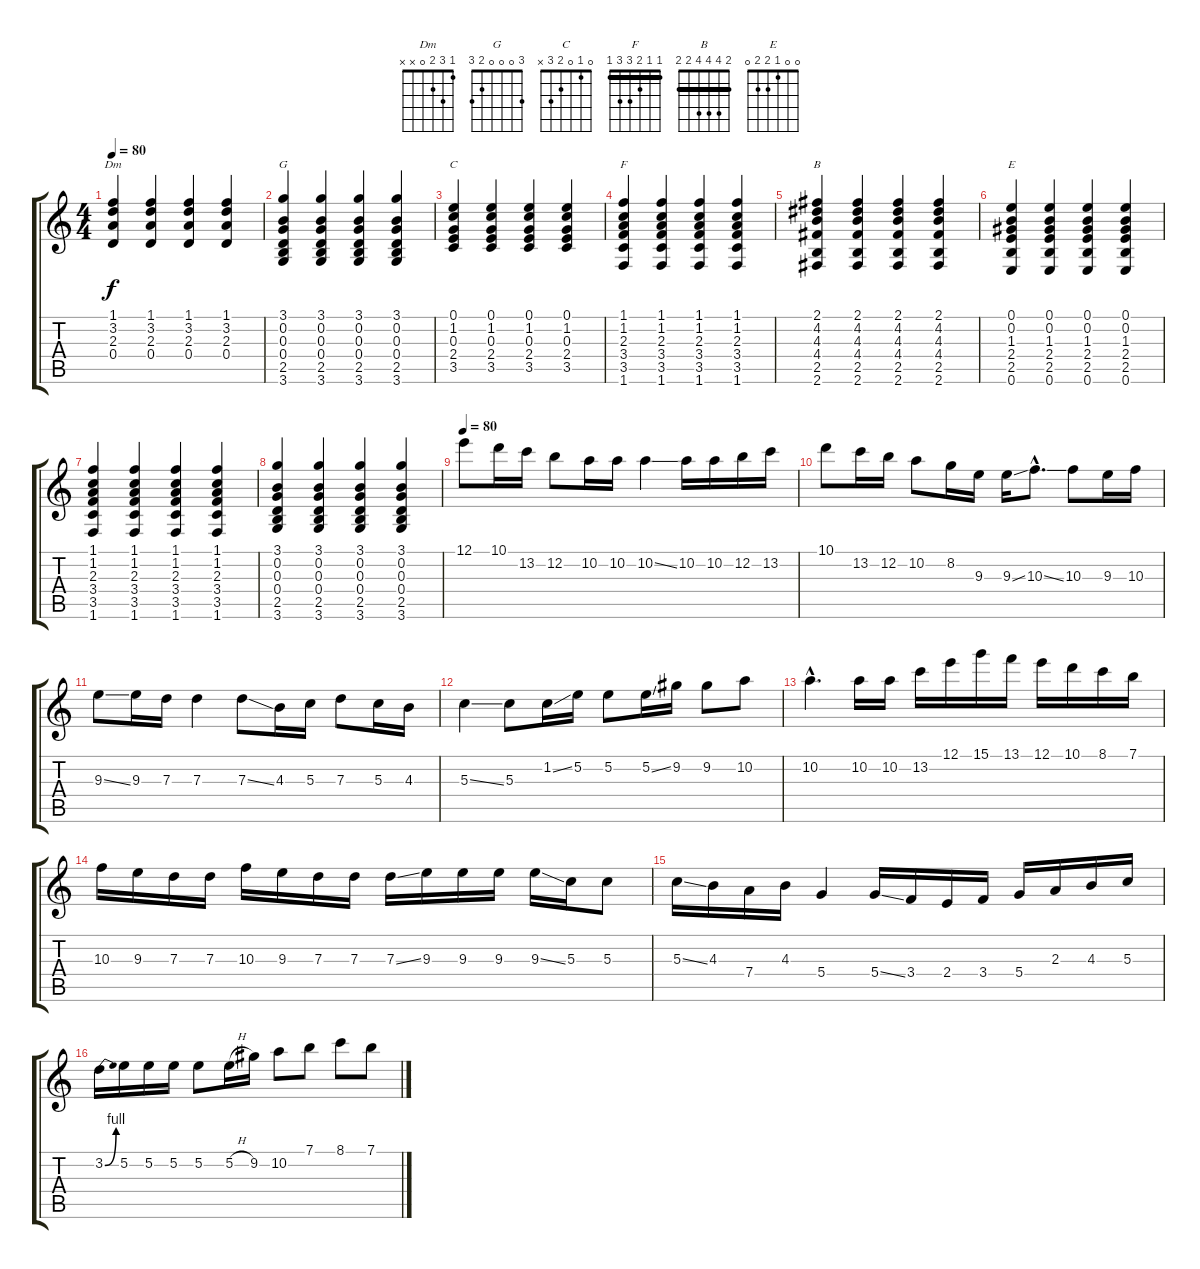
\track "" {instrument acousticguitarsteel}
\staff {score tabs}
\tuning (E4 B3 G3 D3 A2 E2) {hide}
\chord ("Dm" 1 3 2 0 x x)
\chord ("G" 3 0 0 0 2 3)
\chord ("C" 0 1 0 2 3 x)
\chord ("F" 1 1 2 3 3 1) {barre 1}
\chord ("B" 2 4 4 4 2 2) {barre 2}
\chord ("E" 0 0 1 2 2 0)
\ts (4 4)
\tempo 80
\clef g2
\ks c
(1.1 3.2 2.3 0.4).4{ch "Dm" dy f} (1.1 3.2 2.3 0.4).4 (1.1 3.2 2.3 0.4).4 (1.1 3.2 2.3 0.4).4 |
(3.1 0.2 0.3 0.4 2.5 3.6).4{ch "G"} (3.1 0.2 0.3 0.4 2.5 3.6).4 (3.1 0.2 0.3 0.4 2.5 3.6).4 (3.1 0.2 0.3 0.4 2.5 3.6).4 |
(0.1 1.2 0.3 2.4 3.5).4{ch "C"} (0.1 1.2 0.3 2.4 3.5).4 (0.1 1.2 0.3 2.4 3.5).4 (0.1 1.2 0.3 2.4 3.5).4 |
(1.1 1.2 2.3 3.4 3.5 1.6).4{ch "F"} (1.1 1.2 2.3 3.4 3.5 1.6).4 (1.1 1.2 2.3 3.4 3.5 1.6).4 (1.1 1.2 2.3 3.4 3.5 1.6).4 |
(2.1 4.2 4.3 4.4 2.5 2.6).4{ch "B"} (2.1 4.2 4.3 4.4 2.5 2.6).4 (2.1 4.2 4.3 4.4 2.5 2.6).4 (2.1 4.2 4.3 4.4 2.5 2.6).4 |
(0.1 0.2 1.3 2.4 2.5 0.6).4{ch "E"} (0.1 0.2 1.3 2.4 2.5 0.6).4 (0.1 0.2 1.3 2.4 2.5 0.6).4 (0.1 0.2 1.3 2.4 2.5 0.6).4 |
(1.1 1.2 2.3 3.4 3.5 1.6).4 (1.1 1.2 2.3 3.4 3.5 1.6).4 (1.1 1.2 2.3 3.4 3.5 1.6).4 (1.1 1.2 2.3 3.4 3.5 1.6).4 |
(3.1 0.2 0.3 0.4 2.5 3.6).4 (3.1 0.2 0.3 0.4 2.5 3.6).4 (3.1 0.2 0.3 0.4 2.5 3.6).4 (3.1 0.2 0.3 0.4 2.5 3.6).4 |
\tempo 80
12.1.8{volume 13 balance 8 instrument acousticguitarsteel} 10.1.16 13.2.16 12.2.8 10.2.16 10.2.16 10.2{ss}.4 10.2.16 10.2.16 12.2.16 13.2.16 |
10.1.8 13.2.16 12.2.16 10.2.8 8.2.16 9.3.16 9.3{ss}.16 10.3{ss hac}.8{d} 10.3.8 9.3.16 10.3.16 |
9.3{ss}.8 9.3.16 7.3.16 7.3.4 7.3{ss}.8 4.3.16 5.3.16 7.3.8 5.3.16 4.3.16 |
5.3{ss}.4 5.3.8 1.2{ss}.16 5.2.16 5.2.8 5.2{ss}.16 9.2.16 9.2.8 10.2.8 |
10.2{hac}.4{d} 10.2.16 10.2.16 13.2.16 12.1.16 15.1.16 13.1.16 12.1.16 10.1.16 8.1.16 7.1.16 |
10.3.16 9.3.16 7.3.16 7.3.16 10.3.16 9.3.16 7.3.16 7.3.16 7.3{ss}.16 9.3.16 9.3.16 9.3.16 9.3{ss}.16 5.3.16 5.3.8 |
5.3{ss}.16 4.3.16 7.4.16 4.3.16 5.4.4 5.4{ss}.16 3.4.16 2.4.16 3.4.16 5.4.16 2.3.16 4.3.16 5.3.16 |
3.2{be (bend 0 0 60 4)}.16 5.2.16 5.2.16 5.2.16 5.2.8 5.2{h}.16 9.2.16 10.2.8 7.1.8 8.1.8 7.1.8
